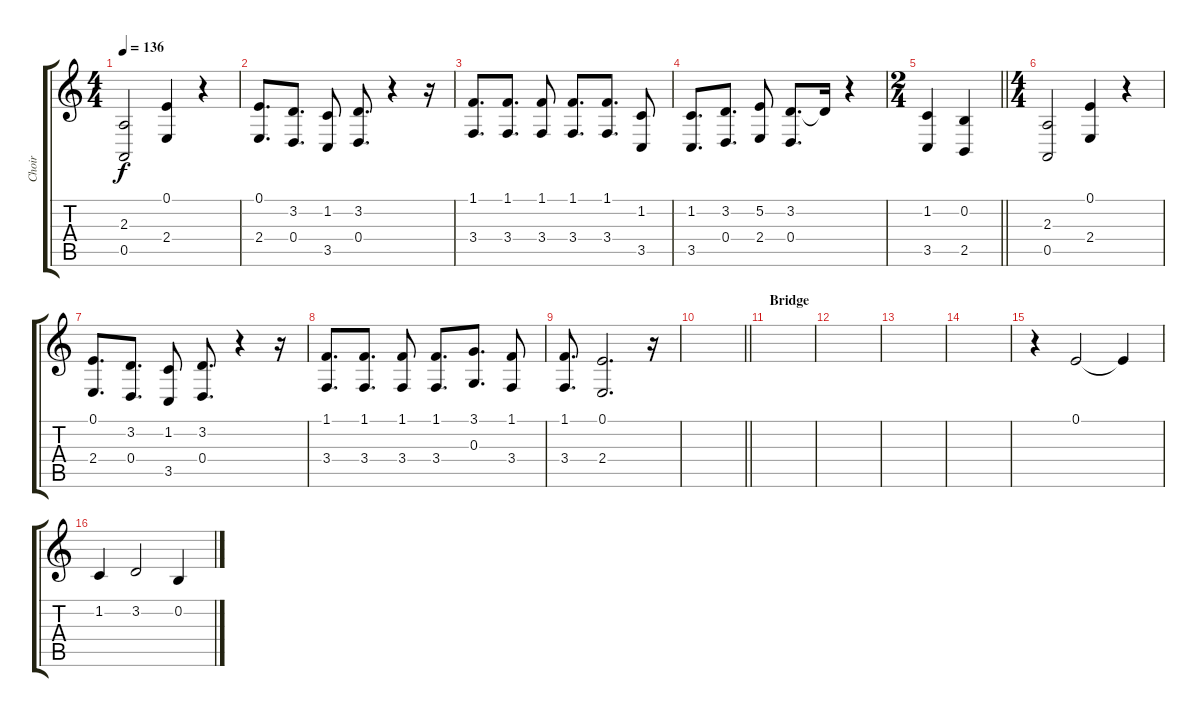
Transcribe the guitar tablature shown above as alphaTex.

\track ("Choir" "Choir") {instrument pad7halo}
\staff {score tabs}
\tuning (E4 B3 G3 D3 A2 E2) {hide}
\ts (4 4)
\tempo 136
\clef g2
\ks c
(2.3 0.5).2{dy f} (0.1 2.4).4 r.4 |
(0.1 2.4).8{d} (3.2 0.4).8{d} (1.2 3.5).8 (3.2 0.4).8{d} r.4 r.16 |
(1.1 3.4).8{d} (1.1 3.4).8{d} (1.1 3.4).8 (1.1 3.4).8{d} (1.1 3.4).8{d} (1.2 3.5).8 |
(1.2 3.5).8{d} (3.2 0.4).8{d} (5.2 2.4).8 (3.2 0.4).8{d} 3.2{t}.16 r.4 |
\ts (2 4)
\barLineRight lightlight
(1.2 3.5).4 (0.2 2.5).4 |
\ts (4 4)
(2.3 0.5).2 (0.1 2.4).4 r.4 |
(0.1 2.4).8{d} (3.2 0.4).8{d} (1.2 3.5).8 (3.2 0.4).8{d} r.4 r.16 |
(1.1 3.4).8{d} (1.1 3.4).8{d} (1.1 3.4).8 (1.1 3.4).8{d} (3.1 0.3).8{d} (1.1 3.4).8 |
(1.1 3.4).8{d} (0.1 2.4).2{d} r.16 |
\barLineRight lightlight
|
\section ("" "Bridge")
|
|
|
|
r.4 0.1.2 0.1{t}.4 |
1.2.4 3.2.2 0.2.4
